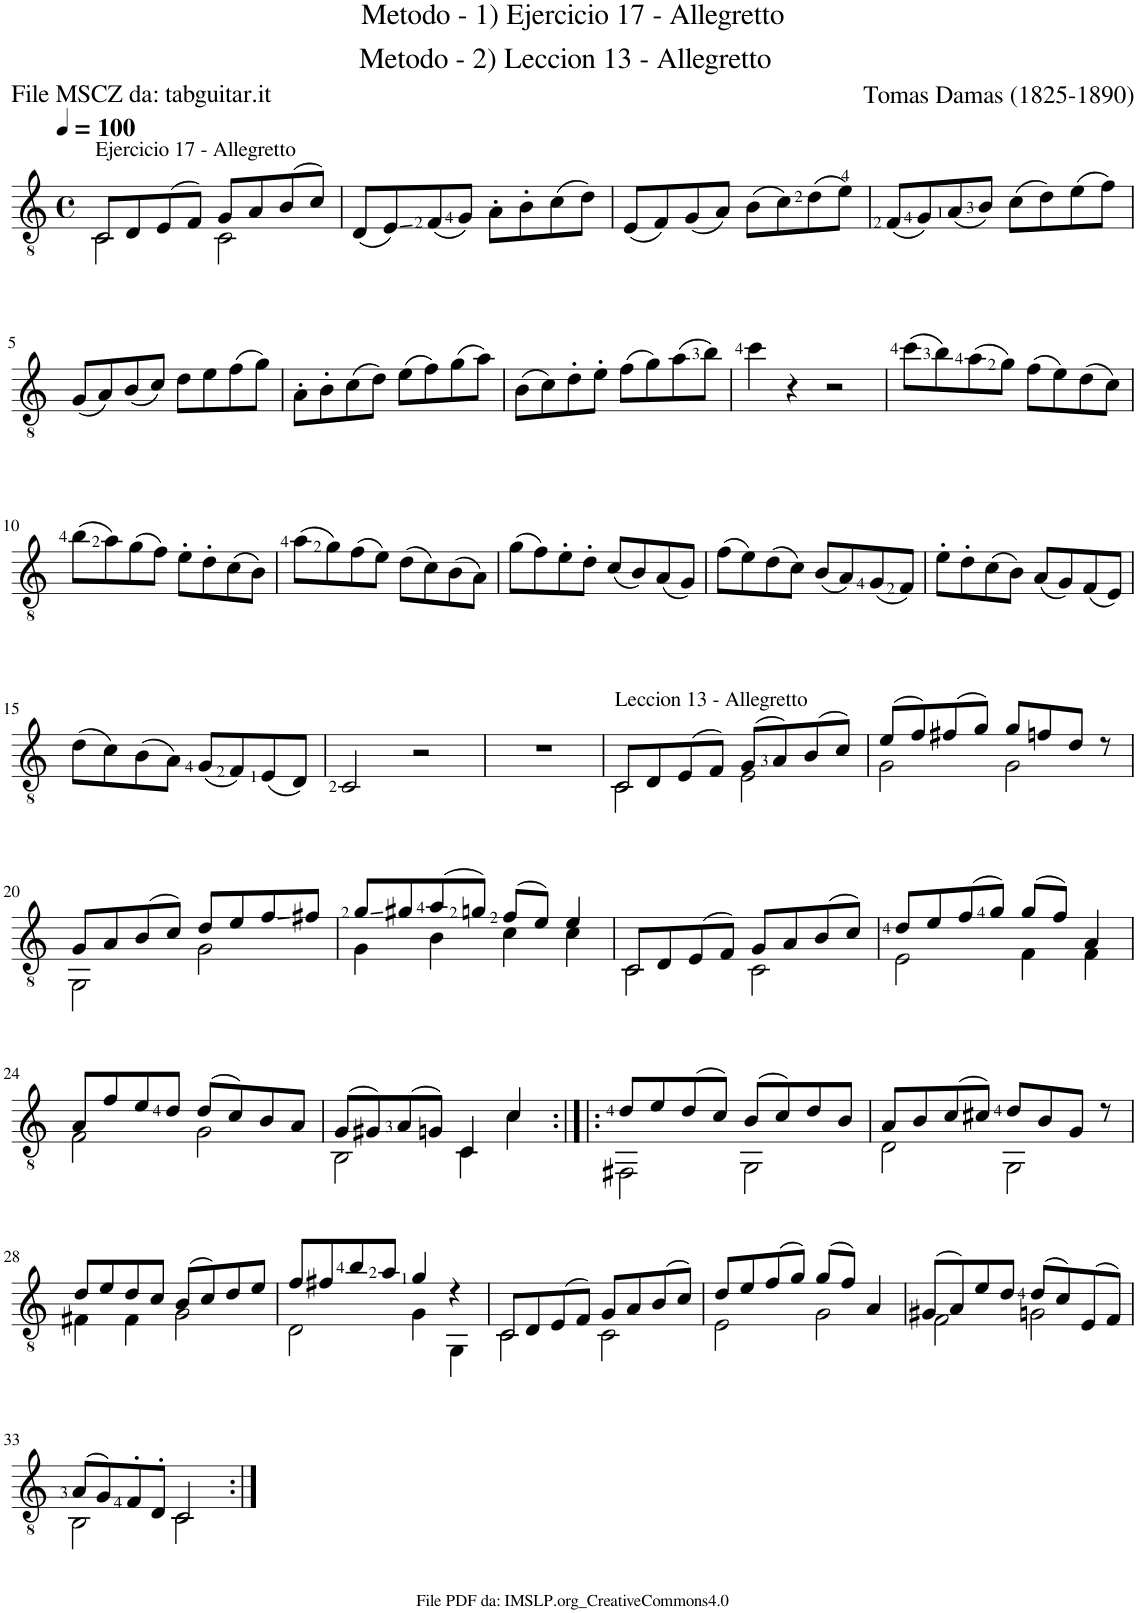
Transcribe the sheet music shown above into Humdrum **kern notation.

**kern
*part1
*staff1
*I"Guitar
*I'Guit.
*clefGv2
*k[]
*M4/4
*met(c)
*MM100
=1
!LO:TX:a:t=Ejercicio 17 - Allegretto
!LO:N:head=open
*^
8C/L	2C\
8D/	.
(8E/	.
8F/J)	.
8G/L	2C\
8A/	.
(8B/	.
8c/J)	.
*v	*v
=2
(8D/L
8E/)
(8F/
8G/J)
8A'\L
8B'\
(8c\
8d\J)
=3
(8E/L
8F/)
(8G/
8A/J)
(8B\L
8c\)
(8d\
8e\J)
=4
(8F/L
8G/)
(8A/
8B/J)
(8c\L
8d\)
(8e\
8f\J)
!!LO:LB:g=z
=5
(8G/L
8A/)
(8B/
8c/J)
8d\L
8e\
(8f\
8g\J)
=6
8A'\L
8B'\
(8c\
8d\J)
(8e\L
8f\)
(8g\
8a\J)
=7
(8B\L
8c\)
8d'\
8e'\J
(8f\L
8g\)
(8a\
8b\J)
=8
4cc\
4r
2r
=9
(8cc\L
8b\)
(8a\
8g\J)
(8f\L
8e\)
(8d\
8c\J)
!!LO:LB:g=z
=10
(8b\L
8a\)
(8g\
8f\J)
8e'\L
8d'\
(8c\
8B\J)
=11
(8a\L
8g\)
(8f\
8e\J)
(8d\L
8c\)
(8B\
8A\J)
=12
(8g\L
8f\)
8e'\
8d'\J
(8c/L
8B/)
(8A/
8G/J)
=13
(8f\L
8e\)
(8d\
8c\J)
(8B/L
8A/)
(8G/
8F/J)
=14
8e'\L
8d'\
(8c\
8B\J)
(8A/L
8G/)
(8F/
8E/J)
!!LO:LB:g=z
=15
(8d\L
8c\)
(8B\
8A\J)
(8G/L
8F/)
(8E/
8D/J)
=16
2C/
2r
=17
1r
=18
!LO:TX:a:t=Leccion 13 - Allegretto
!LO:N:head=open
*^
8C/L	2C\
8D/	.
(8E/	.
8F/J)	.
(8G/L	2E\
8A/)	.
(8B/	.
8c/J)	.
=19	=19
(8e/L	2G\
8f/)	.
(8f#X/	.
8g/J)	.
8g/L	2G\
8fn/	.
8d/J	.
8r	.
!!LO:LB:g=z	!!
=20	=20
8G/L	2GG\
8A/	.
(8B/	.
8c/J)	.
8d/L	2G\
8e/	.
8f/	.
8f#X/J	.
=21	=21
8g/L	4G\
8g#X/	.
(8a/	4B\
8gn/J)	.
(8f/L	4c\
8e/J)	.
4e/	4c\
=22	=22
!LO:N:head=open	!
8C/L	2C\
8D/	.
(8E/	.
8F/J)	.
8G/L	2C\
8A/	.
(8B/	.
8c/J)	.
=23	=23
8d/L	2E\
8e/	.
(8f/	.
8g/J)	.
(8g/L	4F\
8f/J)	.
4A/	4F\
!!LO:LB:g=z	!!
=24	=24
8A/L	2F\
8f/	.
8e/	.
8d/J	.
(8d/L	2G\
8c/)	.
8B/	.
8A/J	.
=25	=25
(8G/L	2BB\
8G#X/)	.
(8A/	.
8Gn/J)	.
4C/	4C\
4c/	4c\
=26:|!|:	=26:|!|:
8d/L	2FF#X\
8e/	.
(8d/	.
8c/J)	.
(8B/L	2GG\
8c/)	.
8d/	.
8B/J	.
=27	=27
8A/L	2D\
8B/	.
(8c/	.
8c#X/J)	.
8d/L	2GG\
8B/	.
8G/J	.
8r	.
!!LO:LB:g=z	!!
=28	=28
8d/L	4F#X\
8e/	.
8d/	4F#\
8c/J	.
(8B/L	2G\
8c/)	.
8d/	.
8e/J	.
=29	=29
8f/L	2D\
8f#X/	.
8b/	.
8a/J	.
4g/	4G\
4r	4GG\
=30	=30
!LO:N:head=open	!
8C/L	2C\
8D/	.
(8E/	.
8F/J)	.
8G/L	2C\
8A/	.
(8B/	.
8c/J)	.
=31	=31
8d/L	2E\
8e/	.
(8f/	.
8g/J)	.
(8g/L	2G\
8f/J)	.
4A/	.
=32	=32
(8G#X/L	2F\
8A/)	.
8e/	.
8d/J	.
(8d/L	2Gn\
8c/)	.
(8E/	.
8F/J)	.
!!LO:LB:g=z	!!
=33	=33
(8A/L	2BB\
8G/)	.
8F'/	.
8D'/J	.
2C/	2C\
*v	*v
=:|!
*-
